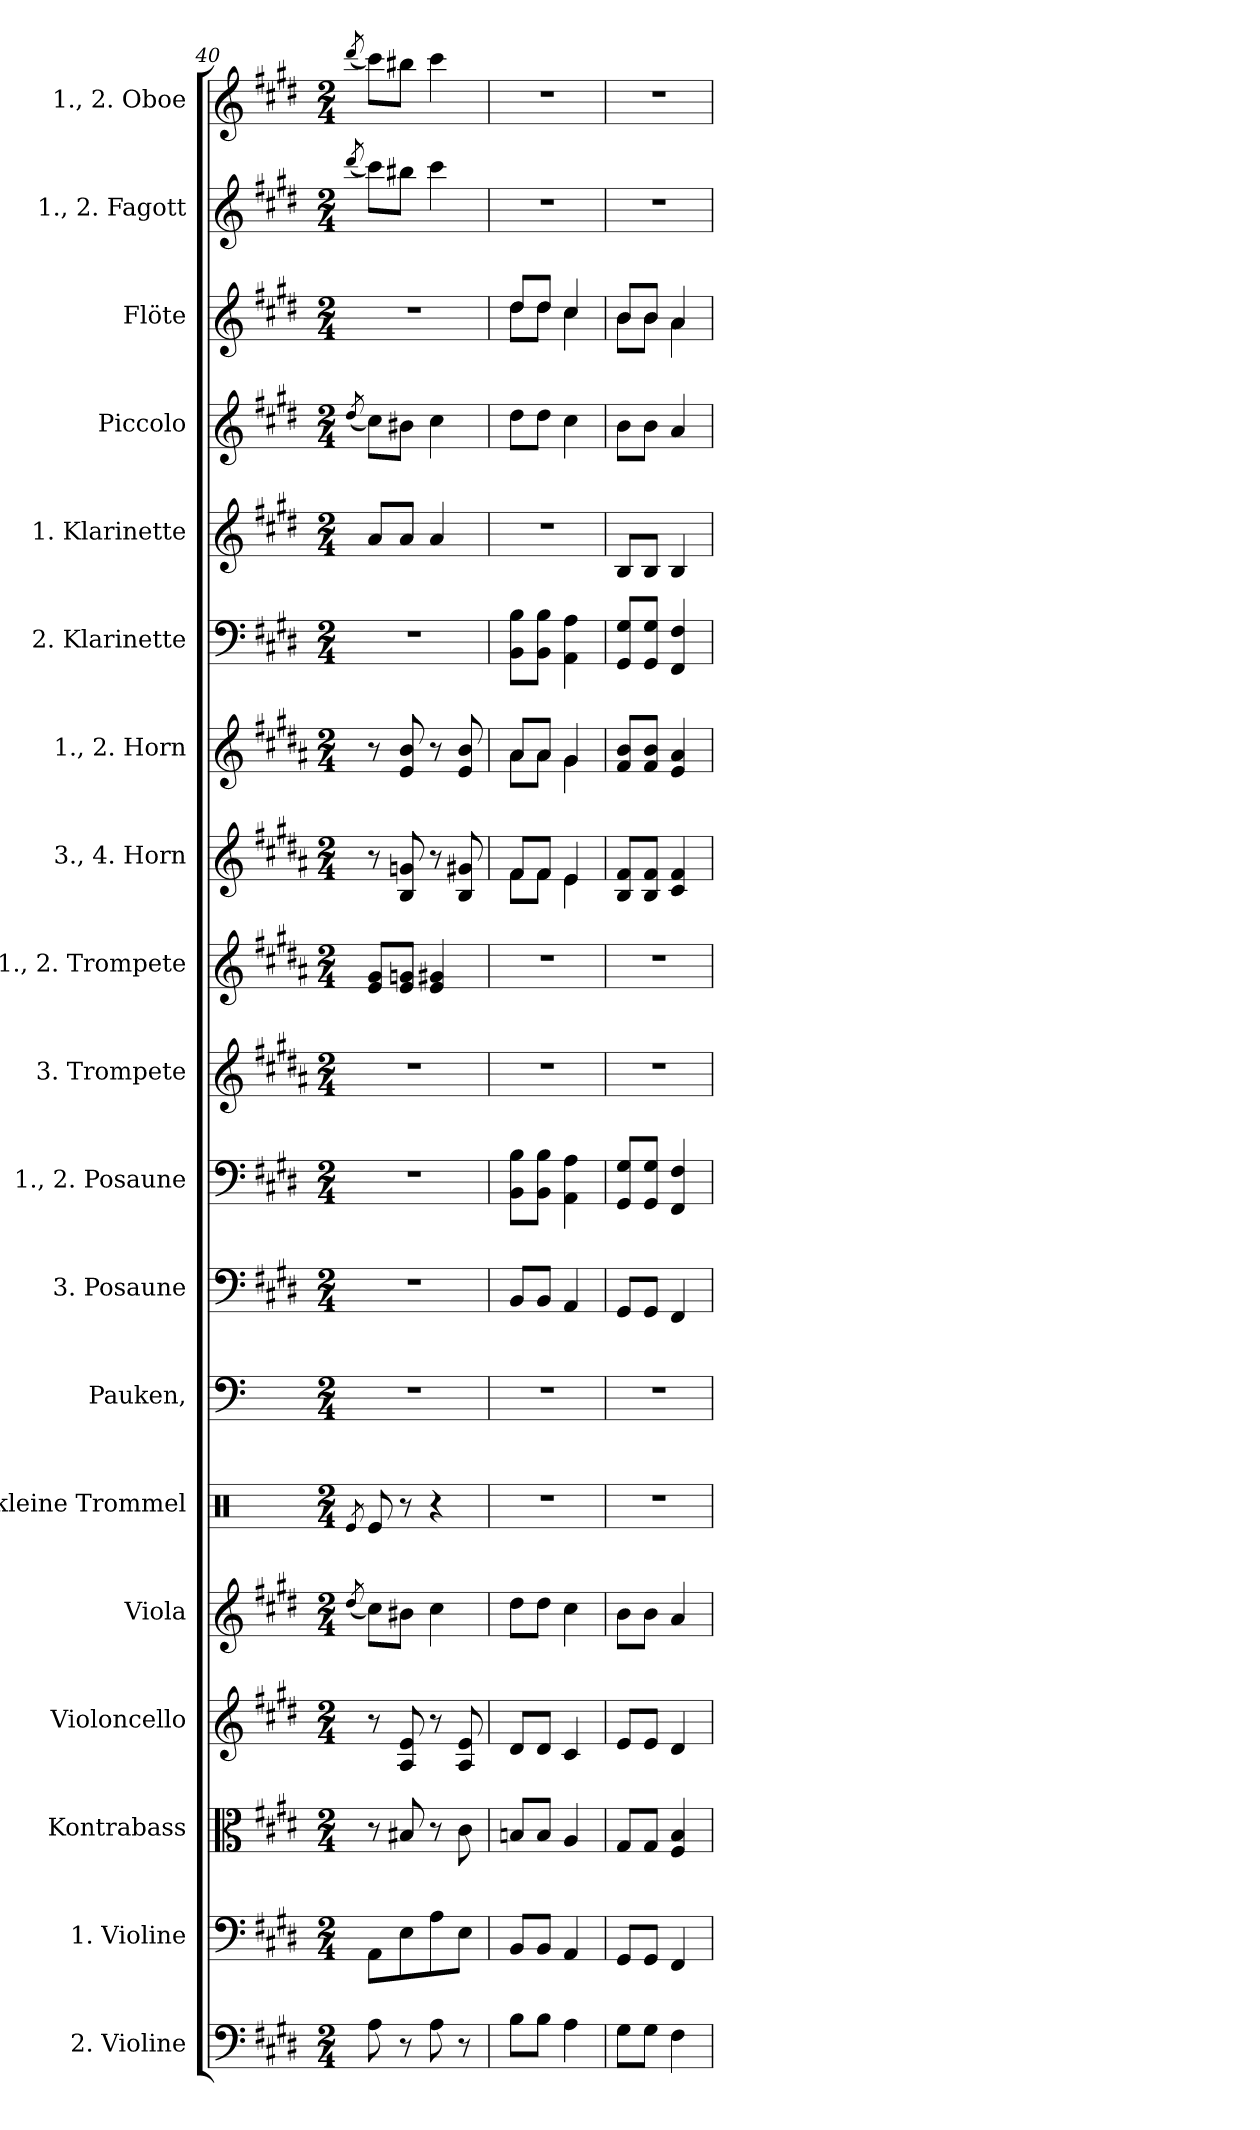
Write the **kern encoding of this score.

**kern	**kern	**kern	**kern	**kern	**kern	**kern	**kern	**kern	**kern	**kern	**kern	**kern	**kern	**kern	**kern	**kern	**kern	**kern
*part19	*part18	*part17	*part16	*part15	*part14	*part13	*part12	*part11	*part10	*part9	*part8	*part7	*part6	*part5	*part4	*part3	*part2	*part1
*staff19	*staff18	*staff17	*staff16	*staff15	*staff14	*staff13	*staff12	*staff11	*staff10	*staff9	*staff8	*staff7	*staff6	*staff5	*staff4	*staff3	*staff2	*staff1
*I"2. Violine	*I"1. Violine	*I"Kontrabass	*I"Violoncello	*I"Viola	*I"kleine Trommel	*I"Pauken,	*I"3. Posaune	*I"1., 2. Posaune	*I"3. Trompete	*I"1., 2. Trompete	*I"3., 4. Horn	*I"1., 2. Horn	*I"2. Klarinette	*I"1. Klarinette	*I"Piccolo	*I"Flöte	*I"1., 2. Fagott	*I"1., 2. Oboe
*I'2. Vl.	*I'1. Vl.	*I'Kb.	*I'Vc.	*I'Va.	*I'kl. Tr.	*I'Pk.,	*I'3. Pos.	*I'1., 2. Pos.	*I'3. Trp.	*I'1., 2. Trp.	*I'3., 4. Hr.	*I'1., 2.  Hr.	*I'2. Klar.	*I'1. Klar.	*I'Picc.	*I'Fl.	*I'1., 2. Fag.	*I'1., 2. Ob.
*clefF4	*clefF4	*clefC3	*clefG2	*clefG2	*clefX	*clefF4	*clefF4	*clefF4	*clefG2	*clefG2	*clefG2	*clefG2	*clefF4	*clefG2	*clefG2	*clefG2	*clefG2	*clefG2
*ITrd7c12	*	*	*	*	*	*	*	*	*ITrd-3c-5	*ITrd-3c-5	*ITrd4c7	*ITrd4c7	*	*ITrd1c2	*ITrd1c2	*	*ITrd-7c-12	*
*k[f#c#g#d#]	*k[f#c#g#d#]	*k[f#c#g#d#]	*k[f#c#g#d#]	*k[f#c#g#d#]	*k[]	*k[]	*k[f#c#g#d#]	*k[f#c#g#d#]	*k[f#c#g#d#]	*k[f#c#g#d#]	*k[f#c#g#d#]	*k[f#c#g#d#]	*k[f#c#g#d#]	*k[f#c#]	*k[f#c#]	*k[f#c#g#d#]	*k[f#c#g#d#]	*k[f#c#g#d#]
*M2/4	*M2/4	*M2/4	*M2/4	*M2/4	*M2/4	*M2/4	*M2/4	*M2/4	*M2/4	*M2/4	*M2/4	*M2/4	*M2/4	*M2/4	*M2/4	*M2/4	*M2/4	*M2/4
=40	=40	=40	=40	=40	=40	=40	=40	=40	=40	=40	=40	=40	=40	=40	=40	=40	=40	=40
.	.	.	.	(<8qdd#/	8qRe/	.	.	.	.	.	.	.	.	.	(<8qcc#/	.	(<8qdddd#/	(<8qddd#/
8AA\	8AA\L	8r	8r	8cc#\L)	8Re/	2r	2r	2r	2r	8a/ 8cc#/L	8r	8r	2r	8g/L	8b\L)	2r	8cccc#\L)	8ccc#\L)
8r	8E\	8B#X/	8A/ 8e/	8b#X\J	8r	.	.	.	.	8a/ 8ccn/J	8E/ 8cn/	8A/ 8e/	.	8g/J	8a#X\J	.	8bbb#X\J	8bb#X\J
8AA\	8A\	8r	8r	4cc#\	4r	.	.	.	.	4a/ 4cc#X/	8r	8r	.	4g/	4b\	.	4cccc#\	4ccc#\
8r	8E\J	8c#\	8A/ 8e/	.	.	.	.	.	.	.	8E/ 8c#X/	8A/ 8e/	.	.	.	.	.	.
=41	=41	=41	=41	=41	=41	=41	=41	=41	=41	=41	=41	=41	=41	=41	=41	=41	=41	=41
*	*	*	*	*	*	*	*	*	*	*	*^	*^	*	*	*	*^	*	*
8BB\L	8BB/L	8Bn/L	8d#/L	8dd#\L	2r	2r	8BB/L	8BB\ 8B\L	2r	2r	8B/L	8B\L	8d#/L	8d#\L	8BB\ 8B\L	2r	8cc#\L	8dd#/L	8dd#\L	2r	2r
8BB\J	8BB/J	8B/J	8d#/J	8dd#\J	.	.	8BB/J	8BB\ 8B\J	.	.	8B/J	8B\J	8d#/J	8d#\J	8BB\ 8B\J	.	8cc#\J	8dd#/J	8dd#\J	.	.
4AA\	4AA/	4A/	4c#/	4cc#\	.	.	4AA/	4AA\ 4A\	.	.	4A/	4A\	4c#/	4c#\	4AA\ 4A\	.	4b\	4cc#/	4cc#\	.	.
*	*	*	*	*	*	*	*	*	*	*	*v	*v	*	*	*	*	*	*	*	*	*
*	*	*	*	*	*	*	*	*	*	*	*	*v	*v	*	*	*	*	*	*	*
=42	=42	=42	=42	=42	=42	=42	=42	=42	=42	=42	=42	=42	=42	=42	=42	=42	=42	=42	=42
8GG#\L	8GG#/L	8G#/L	8e/L	8b\L	2r	2r	8GG#/L	8GG#/ 8G#/L	2r	2r	8E/ 8B/L	8B/ 8e/L	8GG#/ 8G#/L	8A/L	8a\L	8b/L	8b\L	2r	2r
8GG#\J	8GG#/J	8G#/J	8e/J	8b\J	.	.	8GG#/J	8GG#/ 8G#/J	.	.	8E/ 8B/J	8B/ 8e/J	8GG#/ 8G#/J	8A/J	8a\J	8b/J	8b\J	.	.
4FF#\	4FF#/	4F#/ 4B/	4d#/	4a/	.	.	4FF#/	4FF#/ 4F#/	.	.	4F#/ 4B/	4A/ 4d#/	4FF#/ 4F#/	4A/	4g/	4a/	4a\	.	.
*	*	*	*	*	*	*	*	*	*	*	*	*	*	*	*	*v	*v	*	*
=	=	=	=	=	=	=	=	=	=	=	=	=	=	=	=	=	=	=
*-	*-	*-	*-	*-	*-	*-	*-	*-	*-	*-	*-	*-	*-	*-	*-	*-	*-	*-
